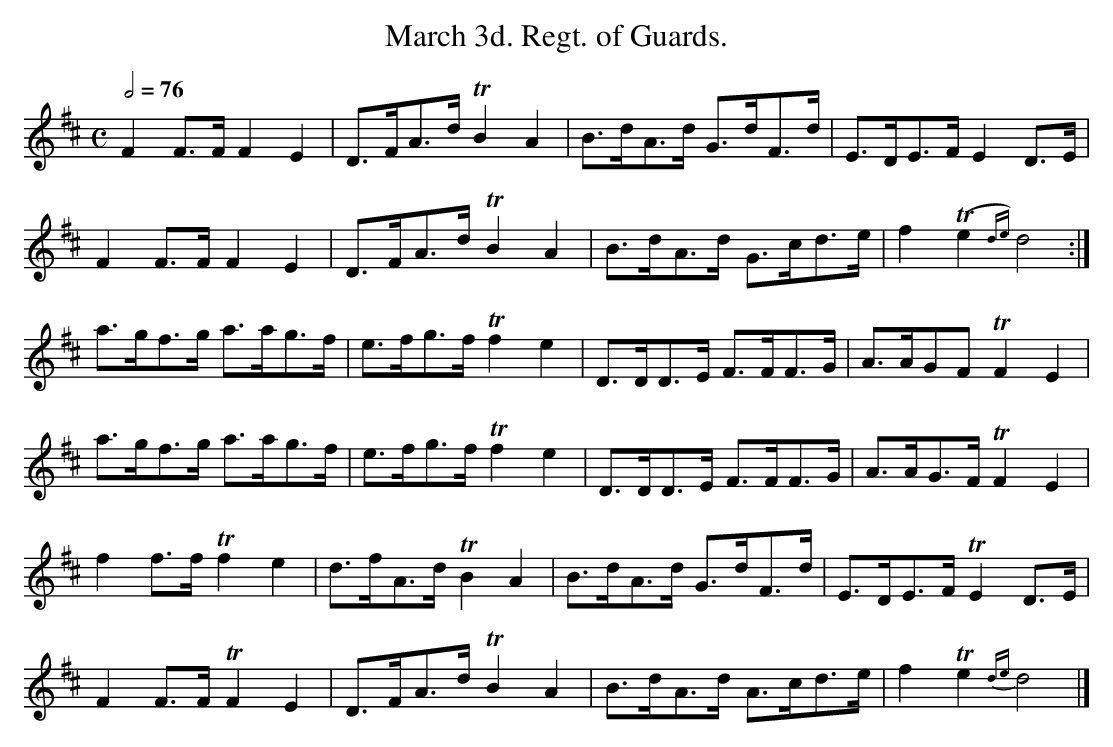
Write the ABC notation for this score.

X:1
T:March 3d. Regt. of Guards.
M:C
L:1/8
Q:1/2=76
K:D
F2 F>F  F2 E2 |D>FA>d TB2A2|B>dA>d G>dF>d|E>DE>F     E2D>E|
F2 F>F  F2 E2 |D>FA>d TB2A2|B>dA>d G>cd>e|f2 (Te2{de}) d4  :|
a>gf>g  a>ag>f|e>fg>f Tf2e2|D>DD>E F>FF>G|A>AGF     TF2E2 |
a>gf>g  a>ag>f|e>fg>f Tf2e2|D>DD>E F>FF>G|A>AG>F    TF2E2 |
f2 f>f Tf2 e2 |d>fA>d TB2A2|B>dA>d G>dF>d|E>DE>F    TE2D>E|
F2 F>F TF2 E2 |D>FA>d TB2A2|B>dA>d A>cd>e|f2  Te2{de}  d4  |]
